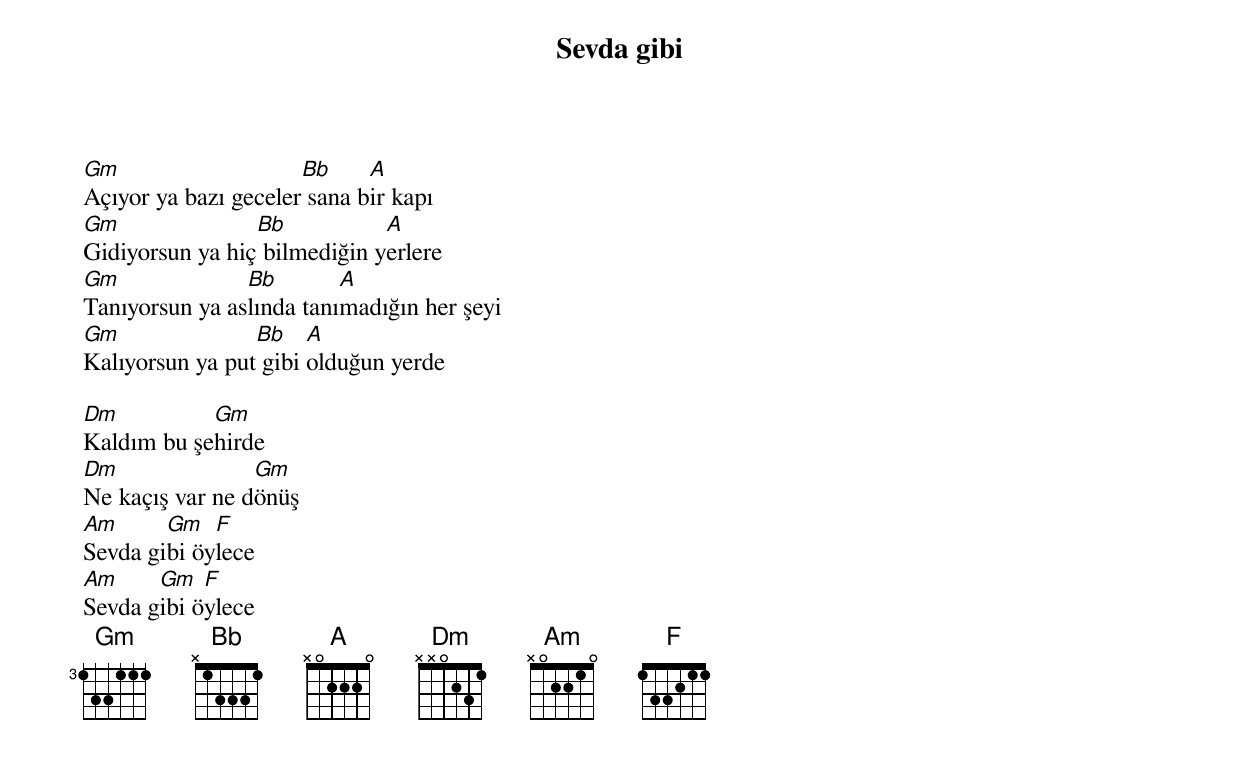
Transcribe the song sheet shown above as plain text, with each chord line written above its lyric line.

{title: Sevda gibi}
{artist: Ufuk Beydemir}

Gm                    Bb     A
Açıyor ya bazı geceler sana bir kapı
Gm               Bb           A
Gidiyorsun ya hiç bilmediğin yerlere
Gm              Bb        A
Tanıyorsun ya aslında tanımadığın her şeyi
Gm               Bb    A
Kalıyorsun ya put gibi olduğun yerde

Dm          Gm
Kaldım bu şehirde
Dm               Gm
Ne kaçış var ne dönüş
Am      Gm   F
Sevda gibi öylece
Am     Gm   F
Sevda gibi öylece
